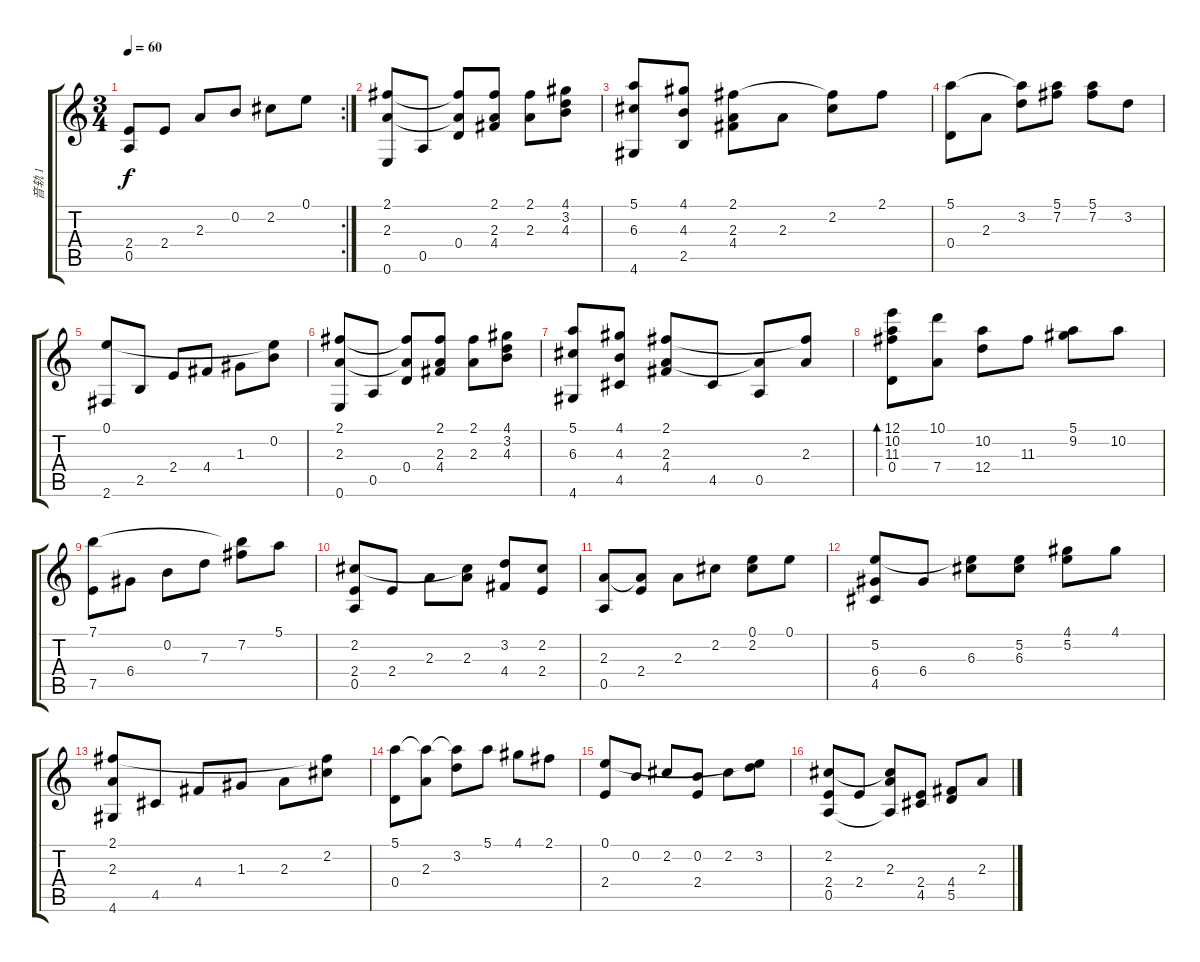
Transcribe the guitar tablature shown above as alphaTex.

\track ("音轨 1" "音轨 1") {instrument acousticguitarsteel}
\staff {score tabs}
\tuning (E4 B3 G3 D3 A2 E2) {hide}
\rc 2
\ts (3 4)
\tempo 60
\clef g2
\ks c
(2.4 0.5).8{dy f} 2.4.8 2.3.8 0.2.8 2.2.8 0.1.8 |
(2.1 2.3 0.6).8 0.5.8 (2.1{t} 2.3{t} 0.4).8 (2.1 2.3 4.4).8 (2.1 2.3).8 (4.1 3.2 4.3).8 |
(5.1 6.3 4.6).8 (4.1 4.3 2.5).8 (2.1 2.3 4.4).8 2.3.8 (2.1{t} 2.2).8 2.1.8 |
(5.1 0.4).8 2.3.8 (5.1{t} 3.2).8 (5.1 7.2).8 (5.1 7.2).8 3.2.8 |
(0.1 2.6).8 2.5.8 2.4.8 4.4.8 1.3.8 (0.1{t} 0.2).8 |
(2.1 2.3 0.6).8 0.5.8 (2.1{t} 2.3{t} 0.4).8 (2.1 2.3 4.4).8 (2.1 2.3).8 (4.1 3.2 4.3).8 |
(5.1 6.3 4.6).8 (4.1 4.3 4.5).8 (2.1 2.3 4.4).8 4.5.8 (2.3{t} 0.5).8 (2.1{t} 2.3).8 |
(12.1 10.2 11.3 0.4).8{bd 60} (10.1 7.4).8 (10.2 12.4).8 11.3.8 (5.1 9.2).8 10.2.8 |
(7.1 7.5).8 6.4.8 0.2.8 7.3.8 (7.1{t} 7.2).8 5.1.8 |
(2.2 2.4 0.5).8 2.4.8 2.3.8 (2.2{t} 2.3).8 (3.2 4.4).8 (2.2 2.4).8 |
(2.3 0.5).8 (2.3{t} 2.4).8 2.3.8 2.2.8 (0.1 2.2).8 0.1.8 |
(5.2 6.4 4.5).8 6.4.8 (5.2{t} 6.3).8 (5.2 6.3).8 (4.1 5.2).8 4.1.8 |
(2.1 2.3 4.6).8 4.5.8 4.4.8 1.3.8 2.3.8 (2.1{t} 2.2).8 |
(5.1 0.4).8 (5.1{t} 2.3).8 (5.1{t} 3.2).8 5.1.8 4.1.8 2.1.8 |
(0.1 2.4).8 0.2.8 2.2.8 (0.2 2.4).8 2.2.8 (0.1{t} 3.2).8 |
(2.2 2.4 0.5).8 2.4.8 (2.2{t} 2.3 0.5{t}).8 (2.4 4.5).8 (4.4 5.5).8 2.3.8
